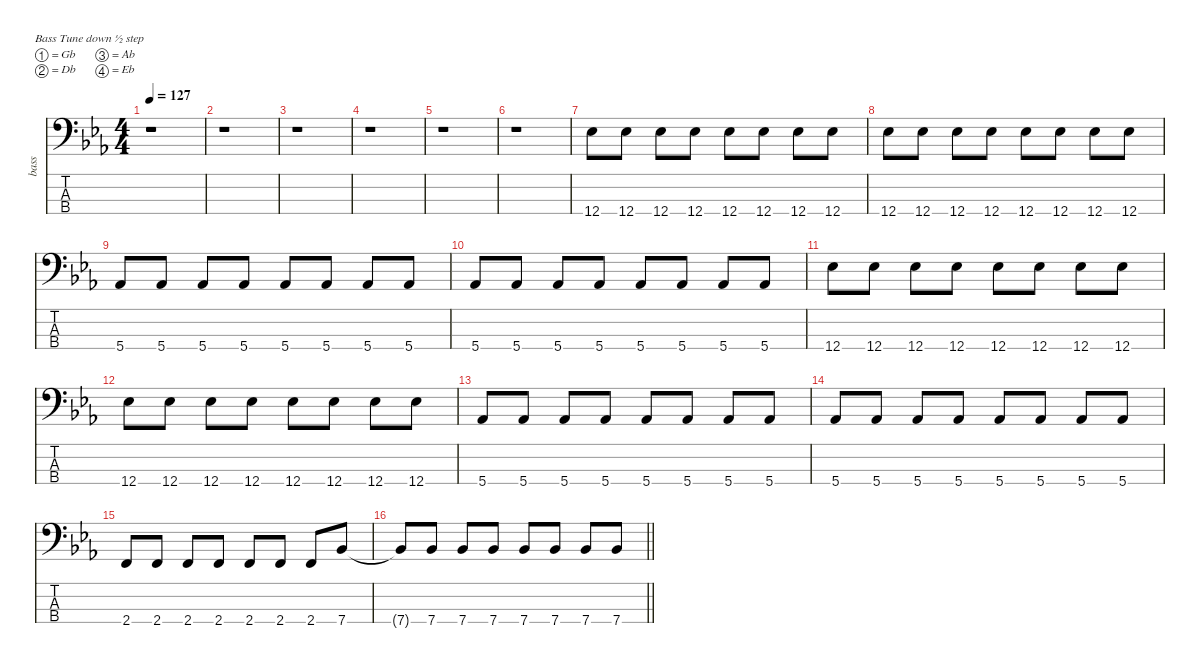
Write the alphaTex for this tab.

\defaultSystemsLayout 4
\hideDynamics
\bracketExtendMode nobrackets
\otherSystemsTrackNameOrientation horizontal
\track ("Bass Guitar" "bass") {defaultSystemsLayout 6 instrument electricbasspick}
\staff {score tabs}
\tuning (Gb2 Db2 Ab1 Eb1)
\ts (4 4)
\tempo 127
\clef f4
\ks eb
r.1{dy f beam Down} |
r.1{beam Down} |
r.1{beam Down} |
r.1{beam Down} |
r.1{beam Down} |
r.1{beam Down} |
12.4{acc b}.8{beam Down} 12.4{acc b}.8{beam Down} 12.4{acc b}.8{beam Down} 12.4{acc b}.8{beam Down} 12.4{acc b}.8{beam Down} 12.4{acc b}.8{beam Down} 12.4{acc b}.8{beam Down} 12.4{acc b}.8{beam Down} |
12.4{acc b}.8{beam Down} 12.4{acc b}.8{beam Down} 12.4{acc b}.8{beam Down} 12.4{acc b}.8{beam Down} 12.4{acc b}.8{beam Down} 12.4{acc b}.8{beam Down} 12.4{acc b}.8{beam Down} 12.4{acc b}.8{beam Down} |
5.4{acc b}.8{beam Up} 5.4{acc b}.8{beam Up} 5.4{acc b}.8{beam Up} 5.4{acc b}.8{beam Up} 5.4{acc b}.8{beam Up} 5.4{acc b}.8{beam Up} 5.4{acc b}.8{beam Up} 5.4{acc b}.8{beam Up} |
5.4{acc b}.8{beam Up} 5.4{acc b}.8{beam Up} 5.4{acc b}.8{beam Up} 5.4{acc b}.8{beam Up} 5.4{acc b}.8{beam Up} 5.4{acc b}.8{beam Up} 5.4{acc b}.8{beam Up} 5.4{acc b}.8{beam Up} |
12.4{acc b}.8{beam Down} 12.4{acc b}.8{beam Down} 12.4{acc b}.8{beam Down} 12.4{acc b}.8{beam Down} 12.4{acc b}.8{beam Down} 12.4{acc b}.8{beam Down} 12.4{acc b}.8{beam Down} 12.4{acc b}.8{beam Down} |
12.4{acc b}.8{beam Down} 12.4{acc b}.8{beam Down} 12.4{acc b}.8{beam Down} 12.4{acc b}.8{beam Down} 12.4{acc b}.8{beam Down} 12.4{acc b}.8{beam Down} 12.4{acc b}.8{beam Down} 12.4{acc b}.8{beam Down} |
5.4{acc b}.8{beam Up} 5.4{acc b}.8{beam Up} 5.4{acc b}.8{beam Up} 5.4{acc b}.8{beam Up} 5.4{acc b}.8{beam Up} 5.4{acc b}.8{beam Up} 5.4{acc b}.8{beam Up} 5.4{acc b}.8{beam Up} |
5.4{acc b}.8{beam Up} 5.4{acc b}.8{beam Up} 5.4{acc b}.8{beam Up} 5.4{acc b}.8{beam Up} 5.4{acc b}.8{beam Up} 5.4{acc b}.8{beam Up} 5.4{acc b}.8{beam Up} 5.4{acc b}.8{beam Up} |
2.4{acc forcenatural}.8{beam Up} 2.4{acc forcenatural}.8{beam Up} 2.4{acc forcenatural}.8{beam Up} 2.4{acc forcenatural}.8{beam Up} 2.4{acc forcenatural}.8{beam Up} 2.4{acc forcenatural}.8{beam Up} 2.4{acc forcenatural}.8{beam Up} 7.4{acc b}.8{beam Up} |
\barLineRight lightlight
7.4{t acc b}.8{beam Up} 7.4{acc b}.8{beam Up} 7.4{acc b}.8{beam Up} 7.4{acc b}.8{beam Up} 7.4{acc b}.8{beam Up} 7.4{acc b}.8{beam Up} 7.4{acc b}.8{beam Up} 7.4{acc b}.8{beam Up}
